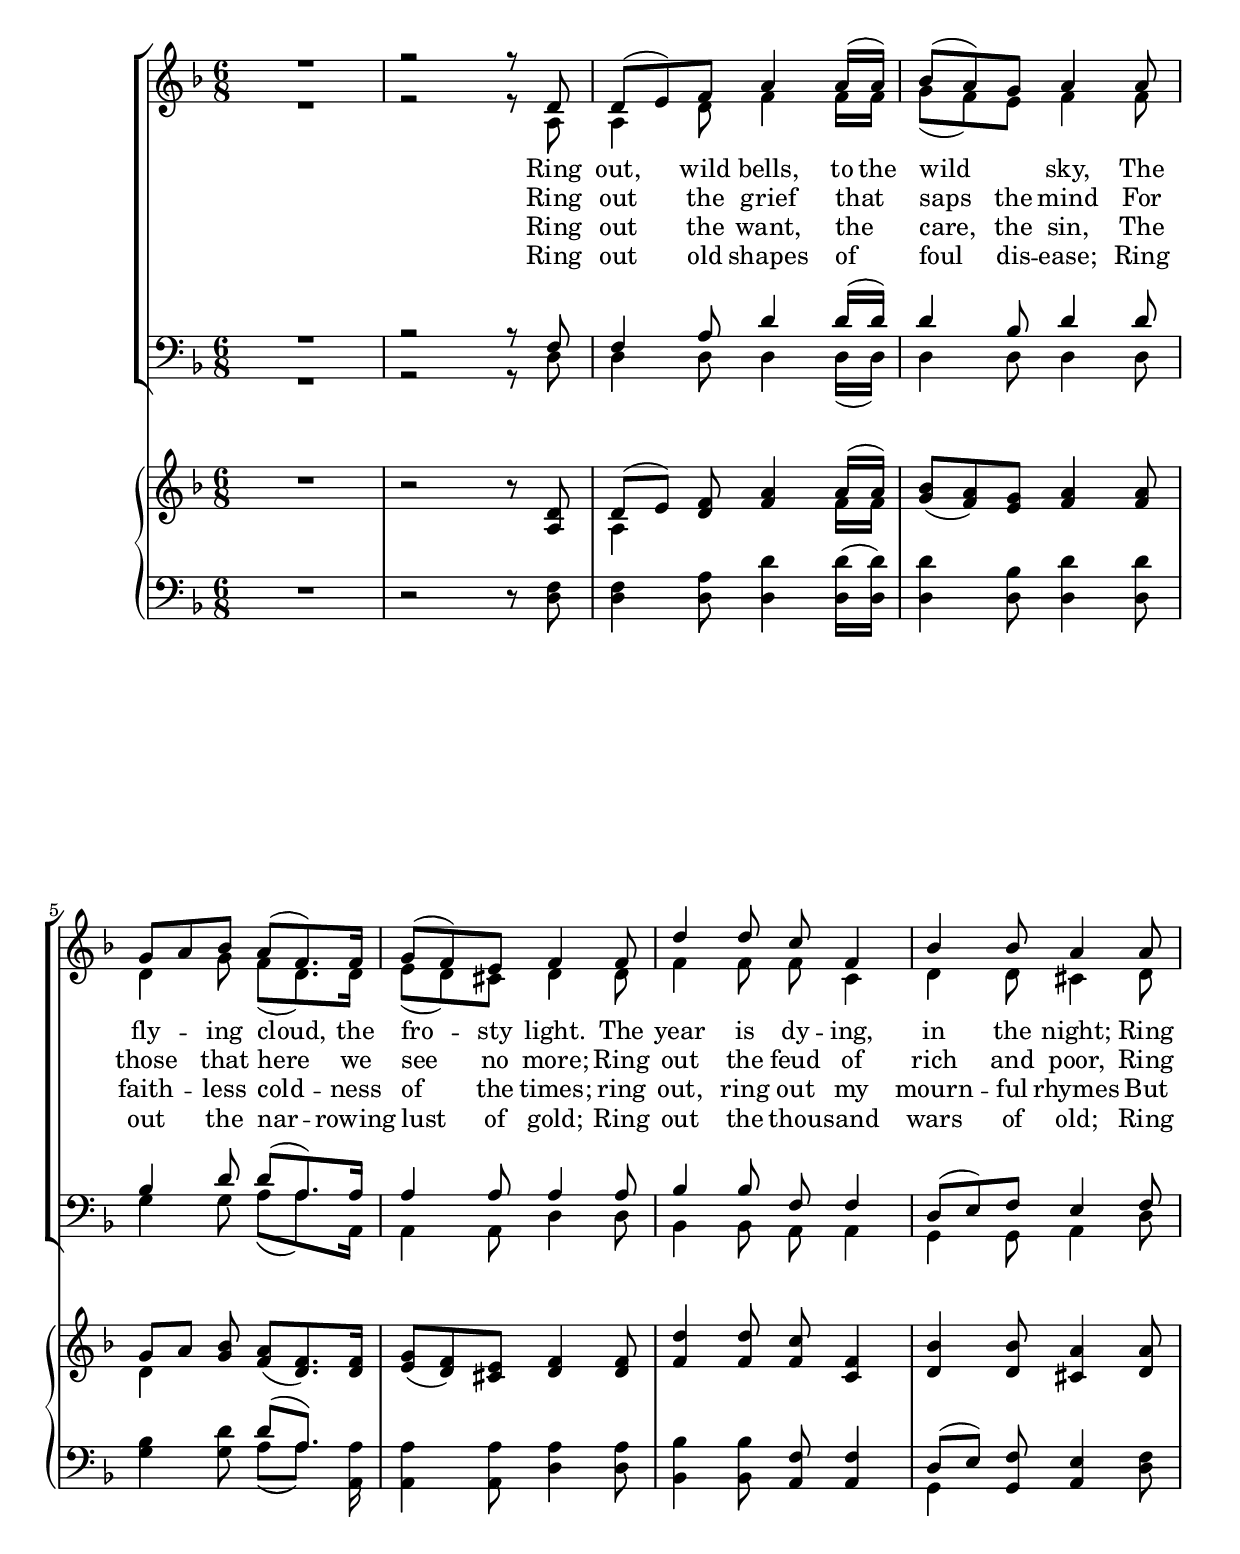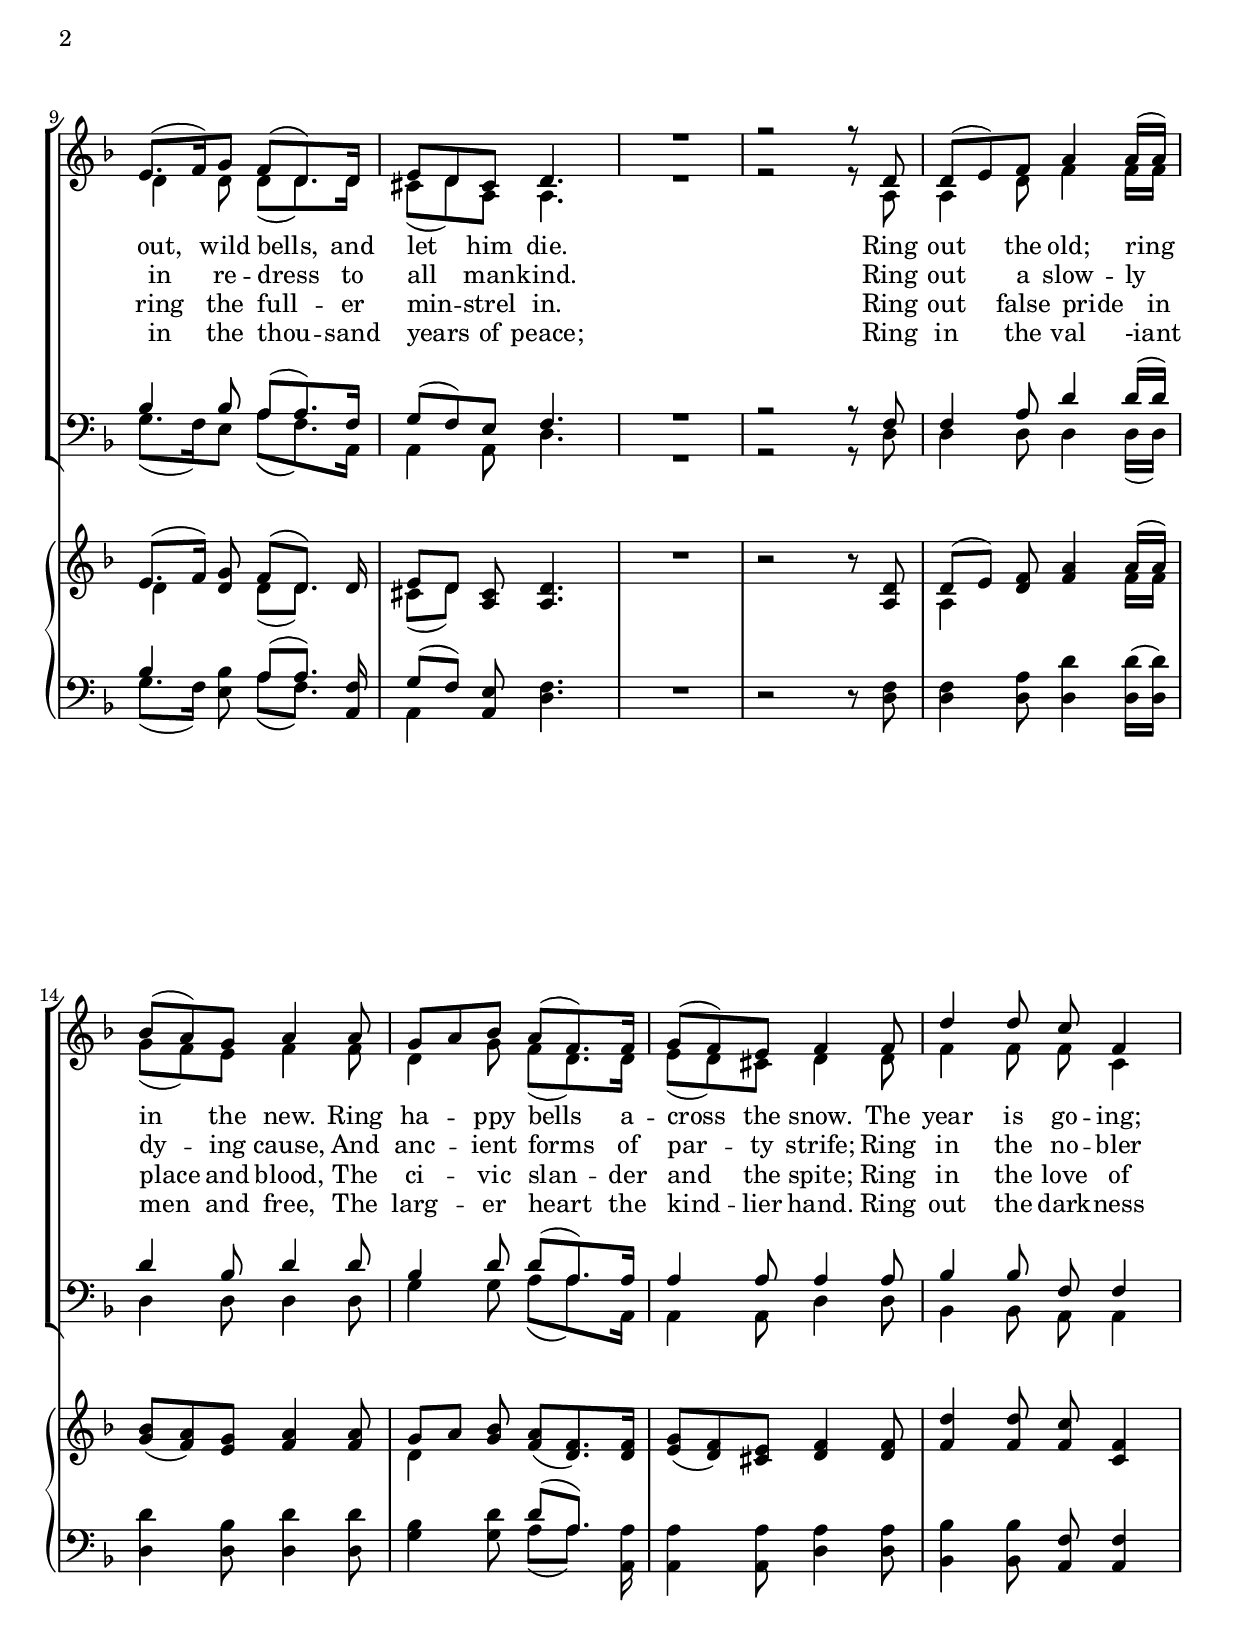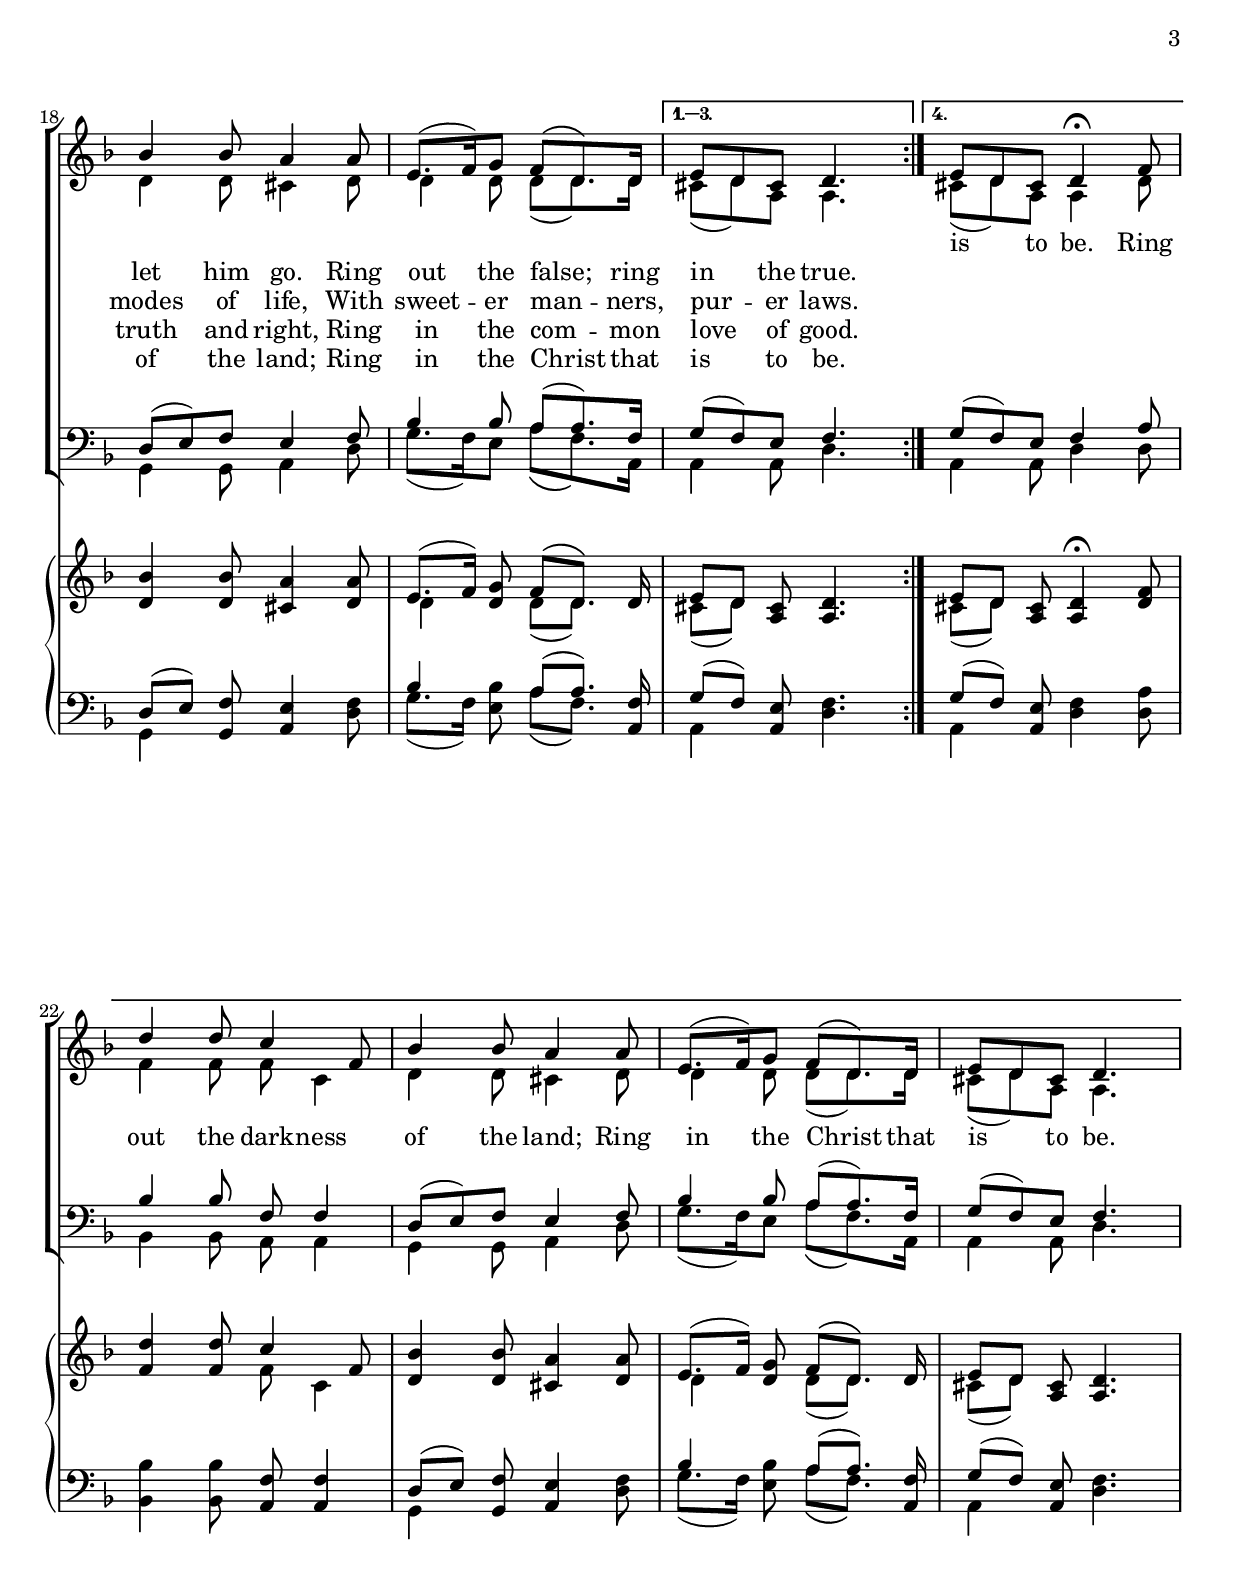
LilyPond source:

\paper {
  #(set-default-paper-size "letter")
  top-system-spacing.basic-distance = #10
  score-system-spacing.basic-distance = #20
  system-system-spacing.basic-distance = #20
  last-bottom-spacing.basic-distance = #10
}

global = {
  \version "2.19.83"
  \key d \minor
  \time 6/8
}
choral_rest = { R2. | r2 r8 }
sop_phraseone = { d,8 | d( e) f a4 a16( a16) | bes8( a) g a4 }
sop_phrasetwo = { a8 | g a bes a( f8.) f16 | g8( f) e f4 }
sop_phrasethree = { f8 | d'4 d8 c f,4 | bes bes8 a4 }
sop_phrasethree_alt = { f8 | d'4 d8 c4 f,8 | bes4 bes8 a4 }
sop_phrasefour = { a8 | e8.( f16) g8 f\( d8.\) d16 | }
sop_end = { | e8 d cis d4. }

sopMusic = \relative c'' {
  \repeat volta 4 {
    \repeat unfold 2 {
      \choral_rest
      \sop_phraseone \sop_phrasetwo \sop_phrasethree \sop_phrasefour
    } \alternative { \sop_end {} }
  } \alternative {
      \sop_end
      { | e8 d cis d4\fermata \sop_phrasethree_alt \sop_phrasefour \sop_end }
  }
}
alto_phraseone = { a8 | a4 d8 f4 f16 f | g8( f) e f4 }
alto_phrasetwo = { f8 | d4 g8 f( d8.) d16 | e8( d) cis d4 }
alto_phrasethree = { d8 | f4 f8 f c4 | d d8 cis4 }
alto_phrasethree_alt = { d8 | f4 f8 f c4 | d d8 cis4 }
alto_phrasefour = { d8 | d4 d8 d( d8.) d16 | }
alto_end = { | cis8( d) a a4. | }

altoMusic = \relative c' {
  \repeat volta 4 {
    \repeat unfold 2 {
      \choral_rest
      \alto_phraseone
      \alto_phrasetwo
      \alto_phrasethree \alto_phrasefour
    } \alternative { \alto_end {} }
  } \alternative {
    \alto_end
    { | cis8( d) a a4 \alto_phrasethree_alt \alto_phrasefour \alto_end }
  }
}
altoWords =\lyricmode {
  <<
  \new Lyrics = "firstVerse"
  {
  \set associatedVoice = "altos"
  Ring | out, wild bells, to the | wild _ sky,
  The | fly -- ing cloud, the fro -- sty light.
  The | year is dy -- ing, in the night;
  Ring | out, wild bells, and let him die.

  Ring | out the old; ring _ | in the new.
  Ring | ha -- ppy bells  a -- | cross the snow.
  The | year is go -- ing; | let him go.
  Ring | out the false; ring | in the true.
  }
  \new Lyrics = "secondVerse"
  \with { alignBelowContext = #"firstVerse" } {
    \set associatedVoice = "altos"
  Ring | out the grief that _ | saps the mind
  For | those that here we | see no more;
  Ring | out the feud of | rich and poor,
  Ring | in re -- dress to | all man -- kind.

  Ring | out a slow -- ly _ | dy -- ing cause,
  And | anc -- ient forms of | par -- ty strife;
  Ring | in the no -- bler | modes of life,
  With | sweet -- er man -- ners, | pur -- er laws.
  }

  \new Lyrics = "thirdVerse"
  \with { alignBelowContext = #"secondVerse" } {
  \set associatedVoice = "altos"
  Ring | out the want, the _ | care, the sin,
  The | faith -- less cold -- ness | of the times;
  ring | out, ring out my | mourn -- ful rhymes
  But | ring the full -- er | min -- strel in.

  Ring | out false pride _ in  | place and blood,
  The | ci -- vic slan -- der | and the spite;
  Ring | in the love of | truth and right,
  Ring | in the com -- mon | love of good.
  }
  \new Lyrics = "fourthVerse"
  \with { alignBelowContext = #"thirdVerse" } {
  \set associatedVoice = "altos"
  Ring | out old shapes of _ | foul dis -- ease;
  Ring | out the nar -- rowing | lust of gold;
  Ring | out the thou -- sand | wars of old;
  Ring | in the thou -- sand | years of peace;

  Ring | in the val -iant _ | men and free,
  The | larg -- er heart the | kind -- lier hand.
  Ring | out the dark -- ness | of the land;
  Ring | in the Christ that | is to be.
  }
  >>
  is to be.
  Ring | out the dark -- ness | of the land;
  Ring | in the Christ that | is to be.
}

tenor_phraseone = { f,8 | f4 a8 d4 d16( d16) | d4 bes8 d4 }
tenor_phrasetwo = { d8 | bes4 d8 d8(a8.) a16 | a4 a8 a4 }
tenor_phrasethree = { a8 | bes4 bes8 f f4 | d8( e) f e4 }
tenor_phrasethree_alt = { a8 | bes4 bes8 f f4 | d8( e) f e4 }
tenor_phrasefour = { f8 | bes4 bes8 a8( a8.) f16 | }
tenor_end = { g8( f) e  f4. }

tenorMusic = \relative c' {
  \repeat volta 4 {
    \repeat unfold 2 {
      \choral_rest
      \tenor_phraseone \tenor_phrasetwo \tenor_phrasethree \tenor_phrasefour
    } \alternative { \tenor_end {} }
  } \alternative {
    \tenor_end
    { | g8( f) e f4 \tenor_phrasethree_alt \tenor_phrasefour \tenor_end }
  }
}

bass_phraseone = { d8 | d4 d8 d4 d16( d) | d4 d8 d4 }
bass_phrasetwo = { d8 | g4 g8 a\( a8.\) a,16 | a4 a8 d4 }
bass_phrasethree = { d8 | bes4 bes8 a8 a4 | g g8 a4 }
bass_phrasethree_alt = { d8 | bes4 bes8 a8 a4 | g g8 a4 }
bass_phrasefour = { d8 | g8.( f16) e8 a\( f8.\) a,16 | }
bass_end = {  | a4 a8 d4. }

bassMusic = \relative c {
  \repeat volta 4 {
    \repeat unfold 2 {
      \choral_rest
      \bass_phraseone \bass_phrasetwo \bass_phrasethree \bass_phrasefour
    } \alternative { \bass_end {} }
  } \alternative {
    \bass_end
    { | a4 a8 d4 \bass_phrasethree_alt \bass_phrasefour \bass_end }
  }
}

\score {
  <<
    \new ChoirStaff <<
      \new Staff = "women" <<
        \new Voice = "sopranos" { \voiceOne << \global \sopMusic >> }
        \new Voice = "altos" { \voiceTwo << \global \altoMusic >> }
      >>
      \new Lyrics = "altos"
      \context Lyrics = "altos" \lyricsto "altos" \altoWords
      \new Staff = "men" <<
        \clef bass
        \new Voice = "tenors" { \voiceOne << \global \tenorMusic >> }
        \new Voice = "basses" { \voiceTwo << \global \bassMusic >> }
      >>
    >>
    \new PianoStaff <<
      \new Staff <<
        \set Staff.printPartCombineTexts = ##f
        \partcombine
        << \global \sopMusic >>
        << \global \altoMusic >>
      >>
      \new Staff <<
        \clef bass
        \set Staff.printPartCombineTexts = ##f
        \partcombine
        << \global \tenorMusic >>
        << \global \bassMusic >>
      >>
    >>
  >>
}
